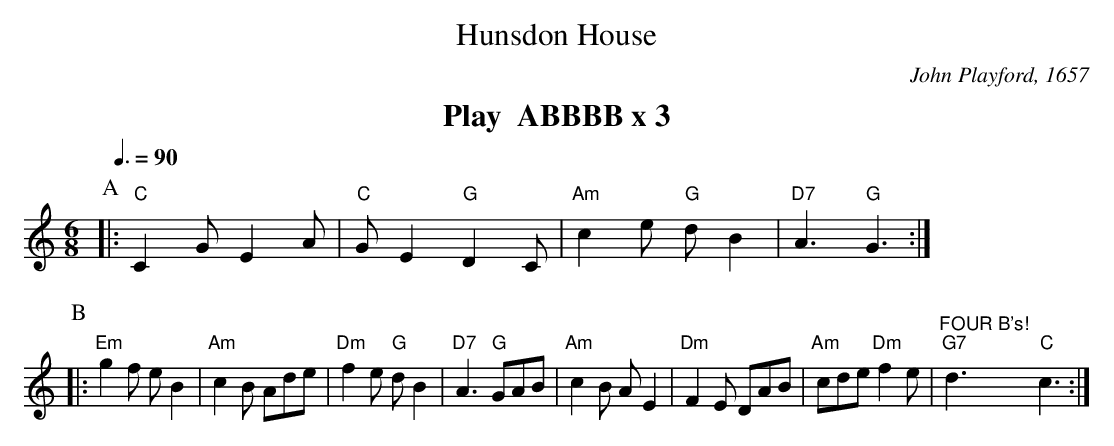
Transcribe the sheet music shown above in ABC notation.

X:1
T:Hunsdon House
C:John Playford, 1657
Q:3/8=90
M:6/8
L:1/8
K:C
%%textfont Times-Roman-Bold 20
%%center Play  ABBBB x 3
P:A
|: "C"C2G E2A | "C"GE2 "G"D2C | "Am"c2e "G"dB2 | "D7"A3 "G"G3 :|
P:B
|: "Em"g2f eB2 | "Am"c2B Ade | "Dm"f2e "G"dB2 | "D7"A3 "G"GAB |\
"Am"c2B AE2 | "Dm"F2E DAB | "Am"cde "Dm"f2 e | "^FOUR B's!" "G7"d3 "C"c3 :|
